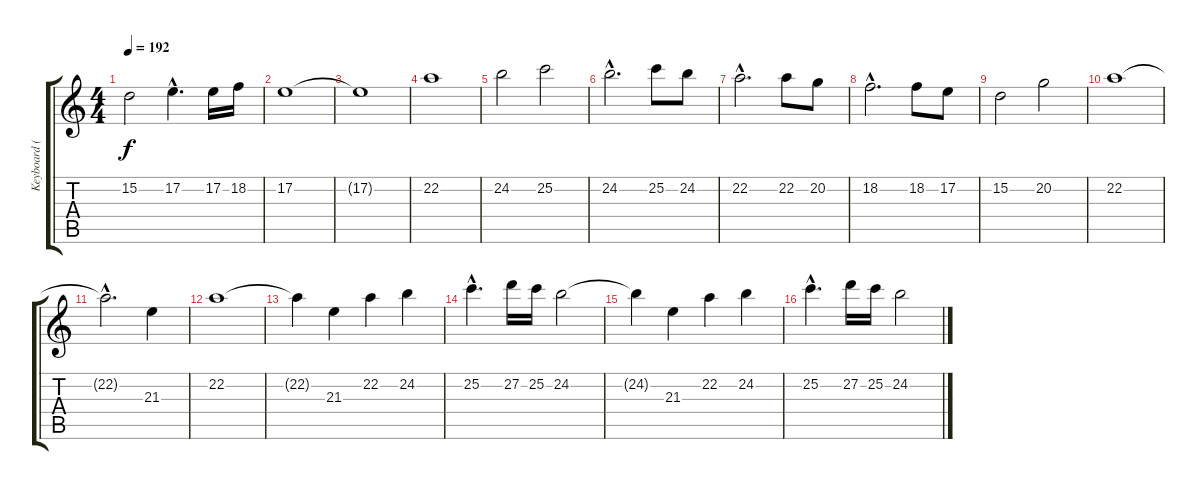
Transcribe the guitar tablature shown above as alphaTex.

\track ("Keyboard (High Note)" "Keyboard (") {instrument stringensemble1}
\staff {score tabs}
\tuning (E4 B3 G3 D3 A2 E2) {hide}
\ts (4 4)
\tempo 192
\clef g2
\ks c
15.2.2{dy f} 17.2{hac}.4{d} 17.2.16 18.2.16 |
17.2.1 |
17.2{t}.1 |
22.2.1 |
24.2.2 25.2.2 |
24.2{hac}.2{d} 25.2.8 24.2.8 |
22.2{hac}.2{d} 22.2.8 20.2.8 |
18.2{hac}.2{d} 18.2.8 17.2.8 |
15.2.2 20.2.2 |
22.2.1 |
22.2{hac t}.2{d} 21.3.4 |
22.2.1 |
22.2{t}.4 21.3.4 22.2.4 24.2.4 |
25.2{hac}.4{d} 27.2.16 25.2.16 24.2.2 |
24.2{t}.4 21.3.4 22.2.4 24.2.4 |
25.2{hac}.4{d} 27.2.16 25.2.16 24.2.2
